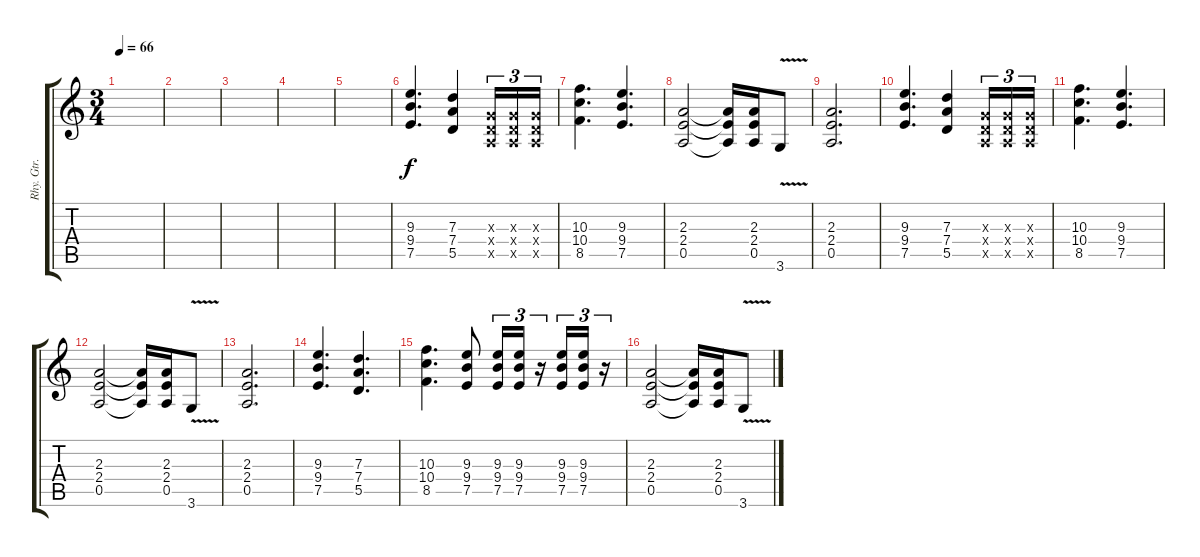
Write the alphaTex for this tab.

\track ("Rhy. Gtr." "Rhy. Gtr.") {instrument distortionguitar}
\staff {score tabs}
\tuning (E4 B3 G3 D3 A2 E2) {hide}
\ts (3 4)
\tempo 66
\clef g2
\ks c
|
|
|
|
|
(9.3 9.4 7.5).4{d} (7.3 7.4 5.5).4 (0.3{x} 0.4{x} 0.5{x}).16{tu (3 2)} (0.3{x} 0.4{x} 0.5{x}).16{tu (3 2)} (0.3{x} 0.4{x} 0.5{x}).16{tu (3 2)} |
(10.3 10.4 8.5).4{d} (9.3 9.4 7.5).4{d} |
(2.3 2.4 0.5).2 (2.3{t} 2.4{t} 0.5{t}).16 (2.3 2.4 0.5).16 3.6{v}.8 |
(2.3 2.4 0.5).2{d} |
(9.3 9.4 7.5).4{d} (7.3 7.4 5.5).4 (0.3{x} 0.4{x} 0.5{x}).16{tu (3 2)} (0.3{x} 0.4{x} 0.5{x}).16{tu (3 2)} (0.3{x} 0.4{x} 0.5{x}).16{tu (3 2)} |
(10.3 10.4 8.5).4{d} (9.3 9.4 7.5).4{d} |
(2.3 2.4 0.5).2 (2.3{t} 2.4{t} 0.5{t}).16 (2.3 2.4 0.5).16 3.6{v}.8 |
(2.3 2.4 0.5).2{d} |
(9.3 9.4 7.5).4{d} (7.3 7.4 5.5).4{d} |
(10.3 10.4 8.5).4{d} (9.3 9.4 7.5).8 (9.3 9.4 7.5).16{tu (3 2)} (9.3 9.4 7.5).16{tu (3 2)} r.16{tu (3 2)} (9.3 9.4 7.5).16{tu (3 2)} (9.3 9.4 7.5).16{tu (3 2)} r.16{tu (3 2)} |
(2.3 2.4 0.5).2 (2.3{t} 2.4{t} 0.5{t}).16 (2.3 2.4 0.5).16 3.6{v}.8
